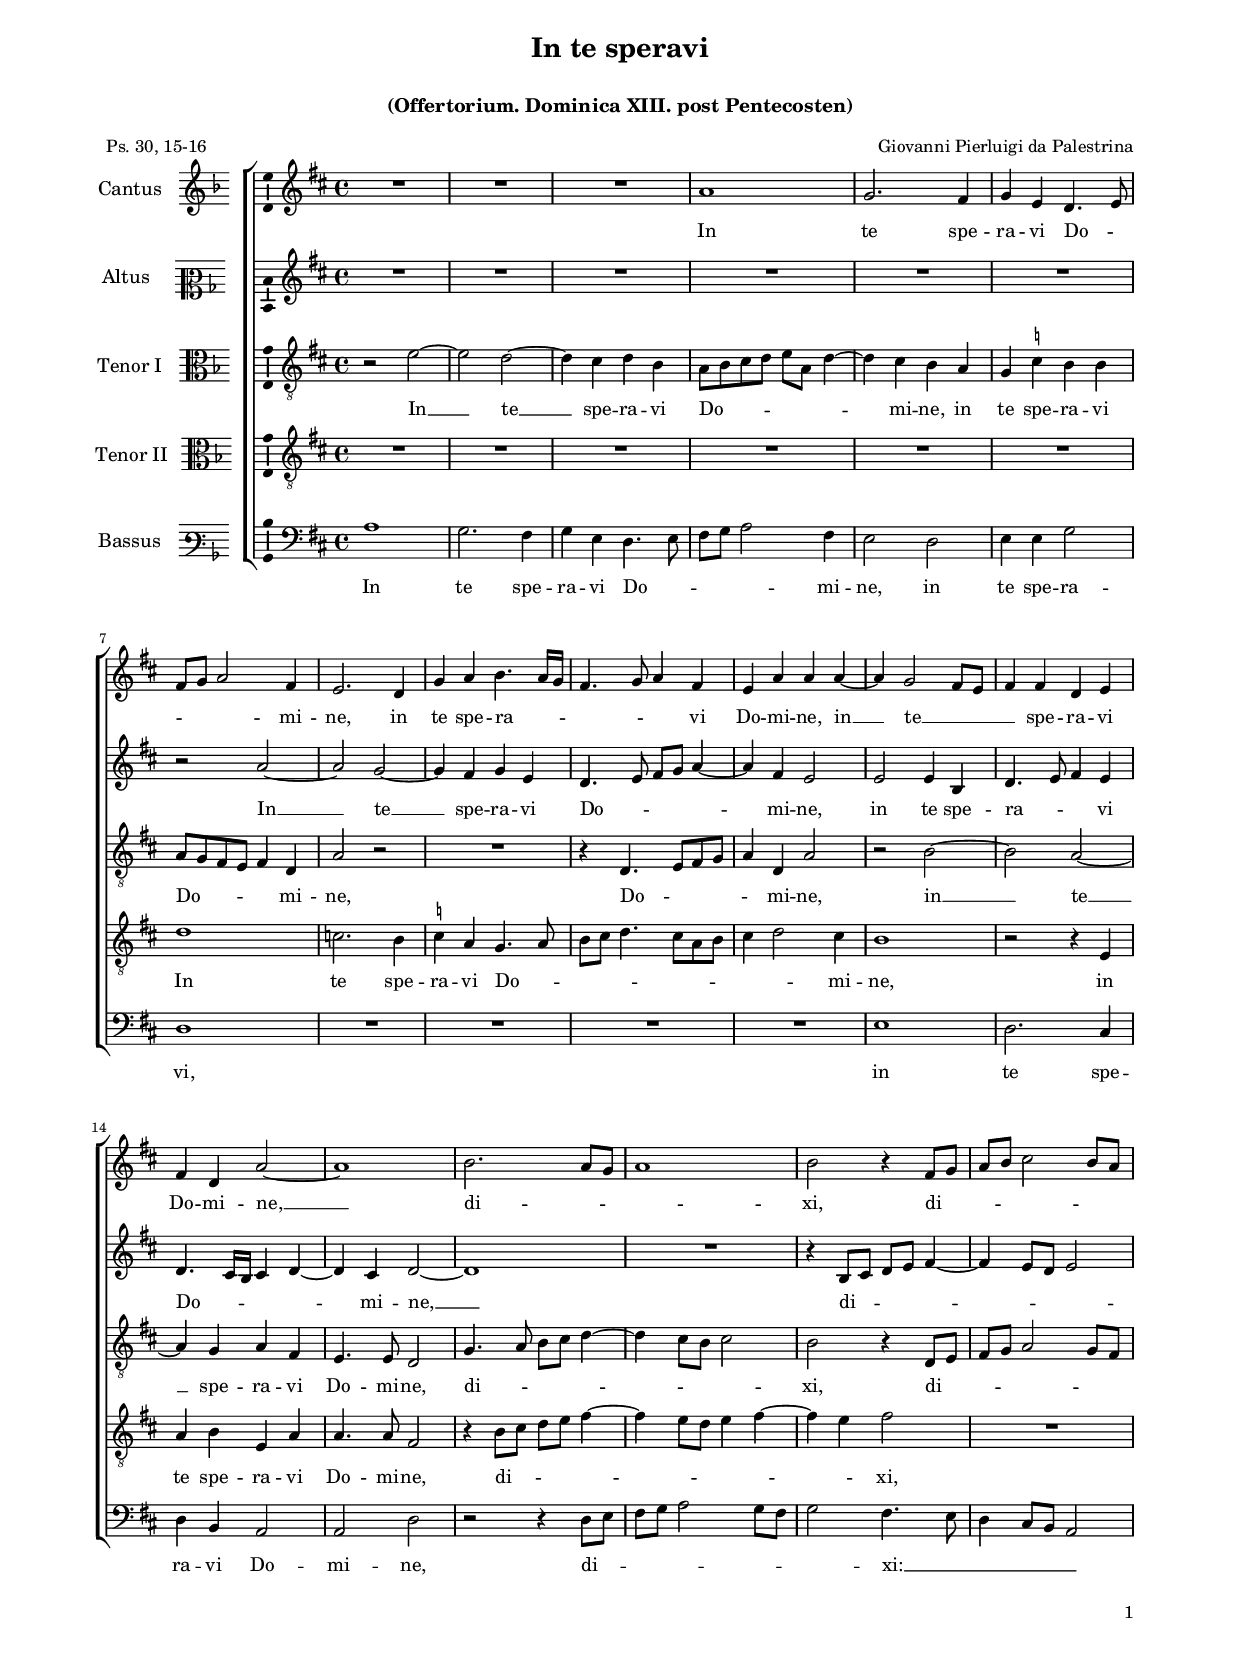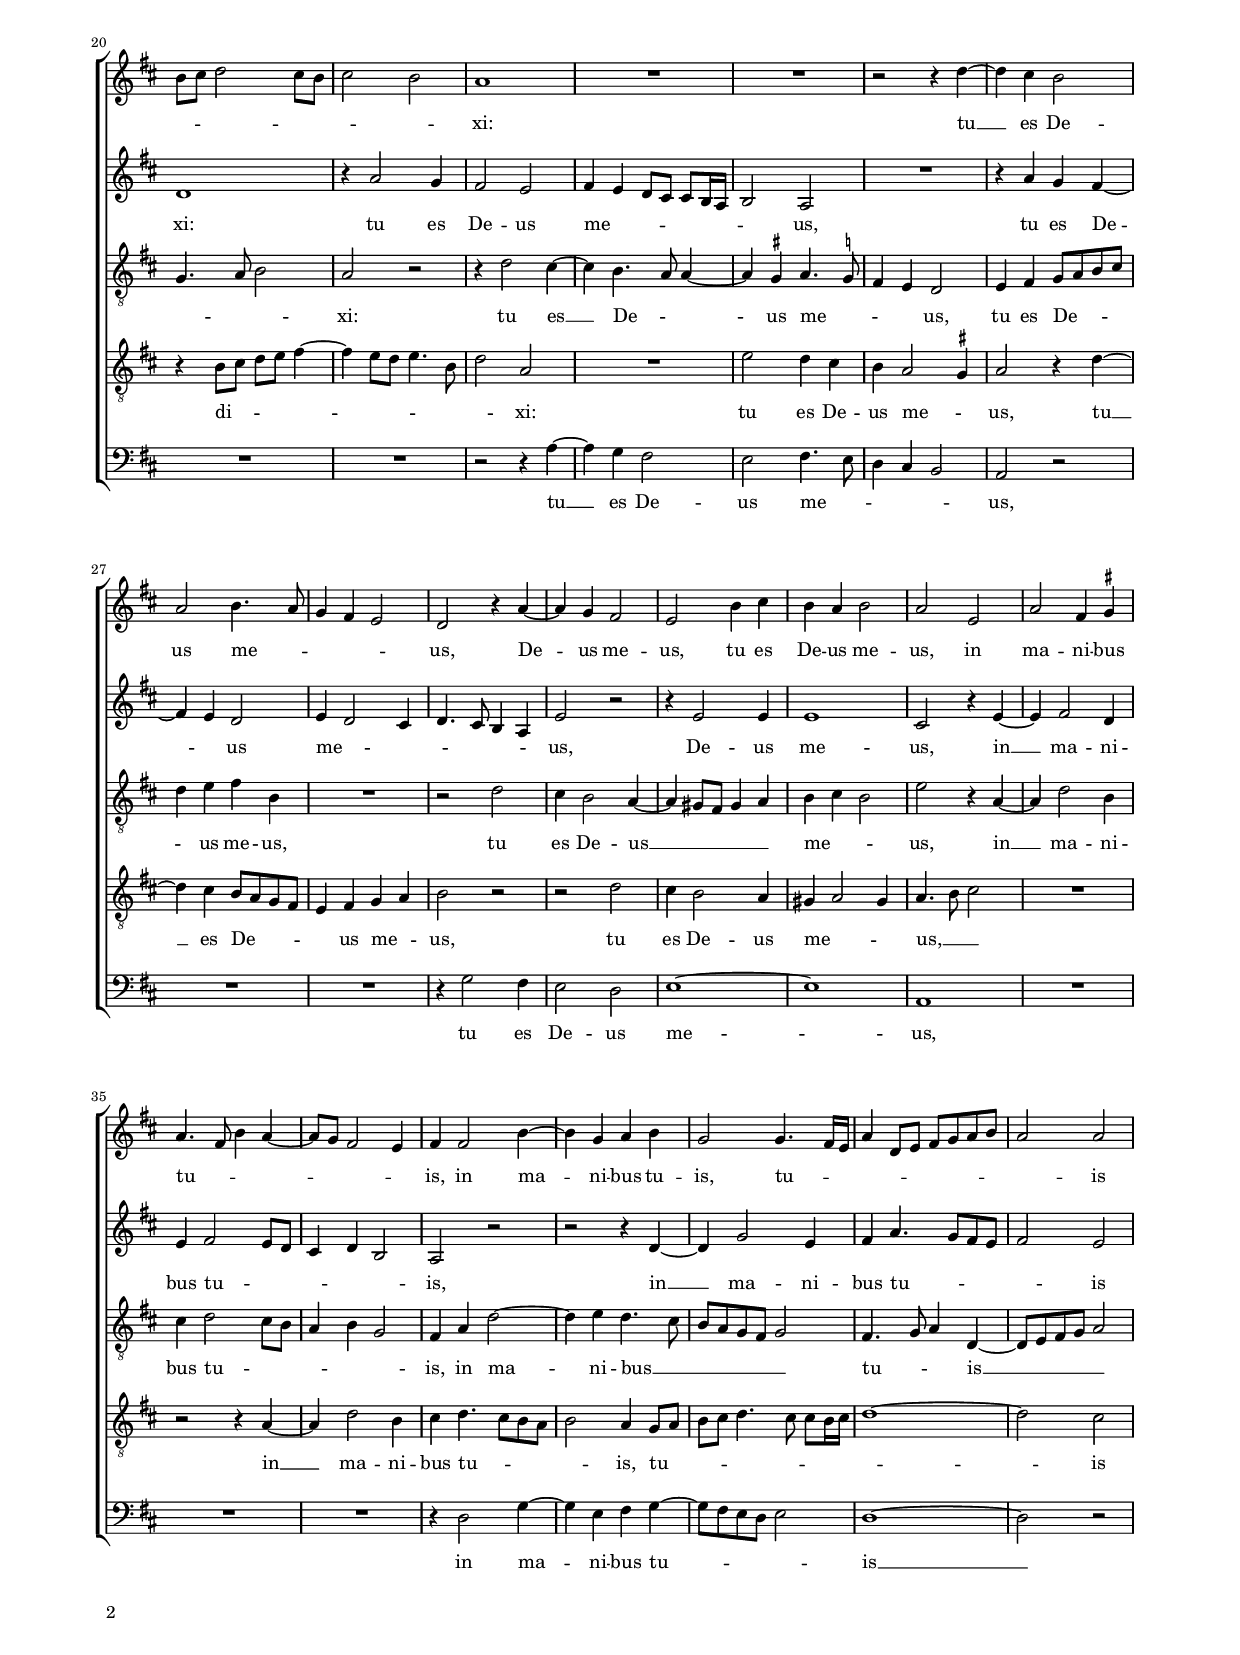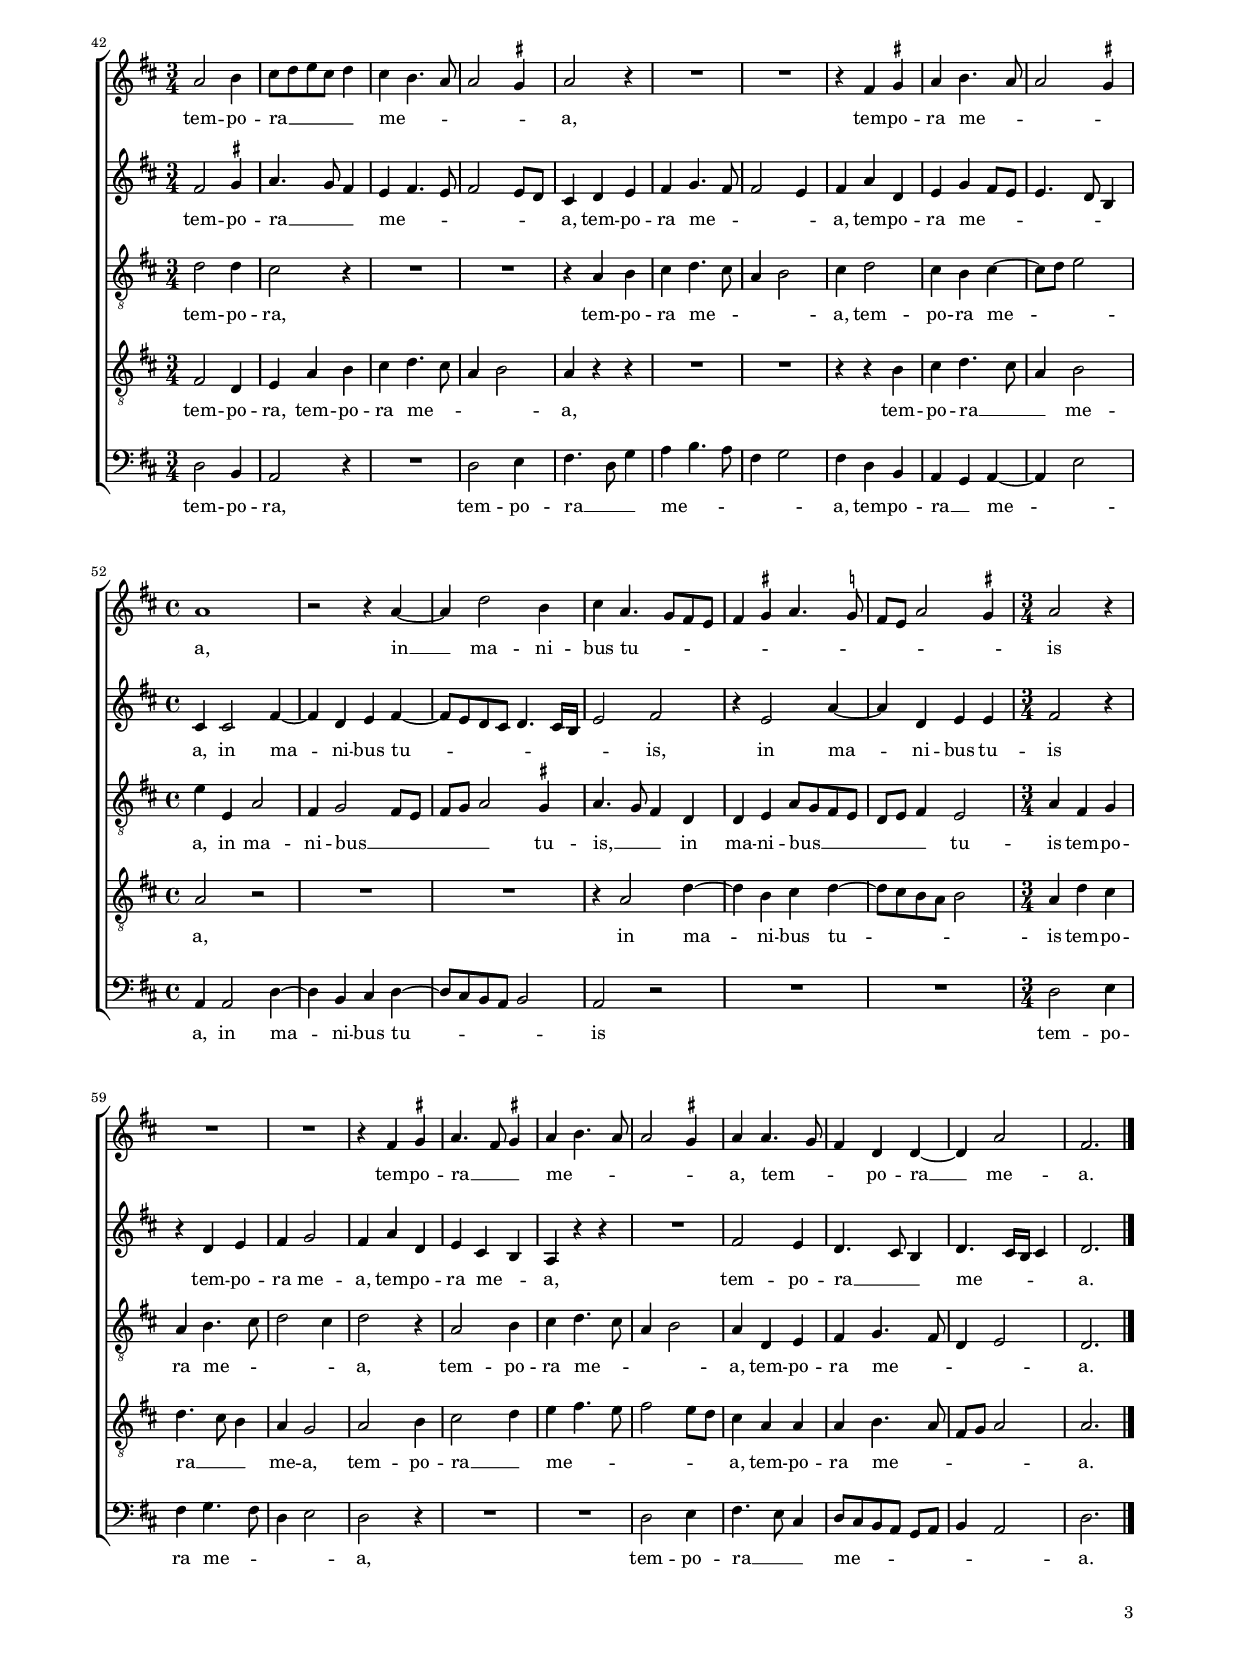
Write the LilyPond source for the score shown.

\header
{
  title="In te speravi"
  subtitle=\markup { \column { \transparent "x" "(Offertorium. Dominica XIII. post Pentecosten)" \transparent "x" } }
  composer="Giovanni Pierluigi da Palestrina"
  poet = "Ps. 30, 15-16"
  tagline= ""
}

\version "2.22.2"
\language deutsch
#(set-global-staff-size 15)
% #(set-default-paper-size "letter")
#(ly:set-option 'point-and-click #f)




	ficta = { \once \set suggestAccidentals = ##t }

	forget = #(define-music-function (music) (ly:music?) #{
		\accidentalStyle forget
		$music
		\accidentalStyle default
		#})


    
\paper
	{
	top-margin = 1.7 \cm
	bottom-margin = 1.1 \cm
	left-margin = 1.8 \cm
	right-margin = 1.8 \cm
	ragged-bottom = ##f
	ragged-last-bottom = ##f
	print-page-number = ##f
	system-system-spacing = #'((basic-distance . 17) (minimum-distance . 14) (padding . 7) (strechability . 150))
    oddFooterMarkup=\markup   \fill-line { "" \fromproperty #'page:page-number-string }
    evenFooterMarkup=\markup  \fill-line { \fromproperty #'page:page-number-string "" }
    last-bottom-spacing = #'((basic-distance . 12) (minimum-distance . 7) (padding . 4))
	systems-per-page = 3
%   page-count = 3
%	min-systems-per-page = 3
%	print-all-headers = ##t
%	print-first-page-number = ##t
%	first-page-number = 1
	}

	
global = {
    % \set Staff.autoBeaming = ##f
	\key f \major
	\time 4/4
    \set Score.tempoHideNote = ##t
    \tempo 4 = 90
    \skip 1*41
    \time 3/4
    \tempo 4 = 135
    \skip 2.*10
    \time 4/4
    \tempo 4=90
    \skip 1*6
    \time 3/4
    \tempo 4 = 135
    \skip 2.*11 \bar "|."
	}
    

incipitcantus = \markup { \score {
	{
	\set Staff.instrumentName = \markup { \fontsize #1 "Cantus" }
	\key f \major
	\clef violin
	s4 \bar ""
	}
	\layout  {
	raggedright = ##t
	indent = 1.6 \cm
	line-width = 2.2\cm
	\context { \Staff \remove Time_signature_engraver }
	\override Staff.Clef.Y-extent = #'(0 . 0)
	}} \hspace #1 }

      
incipitaltus = \markup { \score {
	{
	\set Staff.instrumentName = \markup { \fontsize #1 "Altus" }
	\key f \major
	\clef mezzosoprano
	s4 \bar ""
	}
	\layout  {
	raggedright = ##t
	indent = 1.6 \cm
	line-width = 2.2\cm
	\context { \Staff \remove Time_signature_engraver }
	\override Staff.Clef.Y-extent = #'(0 . 0)
	}} \hspace #1 }


incipittenor = \markup { \score {
	{
	\set Staff.instrumentName = \markup { \fontsize #1 "Tenor I" }
	\key f \major
	\clef alto
	s4 \bar ""
	}
	\layout  {
	raggedright = ##t
	indent = 1.6 \cm
	line-width = 2.2\cm
	\context { \Staff \remove Time_signature_engraver }
	\override Staff.Clef.Y-extent = #'(0 . 0)
	}} \hspace #1 }
      
      
incipitquintus = \markup { \score {
	{
	\set Staff.instrumentName = \markup { \fontsize #1 "Tenor II" }
	\key f \major
	\clef alto
	s4 \bar ""
	}
	\layout  {
	raggedright = ##t
	indent = 1.6 \cm
	line-width = 2.2\cm
	\context { \Staff \remove Time_signature_engraver }
	\override Staff.Clef.Y-extent = #'(0 . 0)
	}} \hspace #1 }
      
      
incipitbassus = \markup { \score {
	{
	\set Staff.instrumentName = \markup { \fontsize #1 "Bassus" }
	\key f \major
	\clef varbaritone
	s4 \bar ""
	}
	\layout  {
	raggedright = ##t
	indent = 1.6 \cm
	line-width = 2.2\cm
	\context { \Staff \remove Time_signature_engraver }
	\override Staff.Clef.Y-extent = #'(0 . 0)
	}} \hspace #1 }


cantus =  \relative c''
	{
	R1
	R1
	R1
	c1
%5
	b2. a4 |
	b4 g f4. g8
	a8 b c2 a4
	g2. f4
	b4 c d4. c16 b
%10
	a4. b8 c4 a |
	g4 c c c~
	c4 b2 a8 g
	a4 a f g
	a4 f c'2~
%15
	c1 |
	d2. c8 b
	c1
	d2 r4 a8 b
	c8 d e2 d8 c
%20
	d8 e f2 e8 d |
	e2 d
	c1
	R1
	R1
%25
	r2 r4 f~ |
	f4 e d2
	c2 d4. c8
	b4 a g2
	f2 r4 c'~
%30
	c4 b a2 |
	g2 d'4 e
	d4 c d2
	c2 g
	c2 a4 \ficta h
%35
	c4. a8 d4 c~ |
	c8 b a2 g4
	a4 a2 d4~
	d4 b c d
	b2 b4. a16 g
%40
	c4 f,8 g a b c d |
	c2 c
% Triple time
	c2 d4
	e8 f g e f4
	e4 d4. c8
%45
	c2 \ficta h4 |
	c2 r4
	R2.
	R2.
	r4 a \ficta h
%50
	c4 d4. c8 |
	c2 \ficta h4
% End of triple time
	c1
	r2 r4 c~
	c4 f2 d4
%55
	e4 c4. b8 a g |
	a4 \ficta h c4. \ficta b8
	a8 g c2 \ficta h4
% Triple time
	c2 r4
	R2.
%60
	R2. |
	r4 a \ficta h
	c4. a8 \ficta h4
	c4 d4. c8
	c2 \ficta h4
%65
	c4 c4. b8 |
	a4 f f~
	f4 c'2
	a2. |
	}


altus =  \relative c'
	{
	R1
	R1
	R1
	R1
%5
	R1 |
	R1
	r2 c'~
	c2 b~
	b4 a b g
%10
	f4. g8 a b c4~ |
	c4 a g2
	g2 g4 d
	f4. g8 a4 g
	f4. e16 d e4 f~
%15
	f4 e f2~ |
	f1
	R1
	r4 d8 e f g a4~
	a4 g8 f g2
%20
	f1 |
	r4 c'2 b4
	a2 g
	a4 g f8 e e8[ d16 c]
	d2 c
%25
	R1 |
	r4 c' b a~
	a4 g f2
	g4 f2 e4
	f4. e8 d4 c
%30
	g'2 r |
	r4 g2 g4
	g1
	e2 r4 g~
	g4 a2 f4
%35
	g4 a2 g8 f |
	e4 f d2
	c2 r
	r2 r4 f~
	f4 b2 g4
%40
	a4 c4. b8 a g |
	a2 g
% Triple time
	a2 \ficta h4
	c4. b8 a4
	g4 a4. g8
%45
	a2 g8 f |
	e4 f g
	a4 b4. a8
	a2 g4
	a4 c f,
%50
	g4 b a8 g |
	g4. f8 d4
% End of triple time
	e4 e2 a4~
	a4 f g a~
	a8 g f e f4. e16 d
%55
	g2 a |
	r4 g2 c4~
	c4 f, g g
% Triple time
	a2 r4
	r4 f g
%60
	a4 b2 |
	a4 c f,
	g4 e d
	c4 r r
	R2.
%65
	a'2 g4 |
	f4. e8 d4
	f4. e16 d e4
	f2. |
	}


tenor =  \relative c'
	{
	r2 g'~
	g2 f~
	f4 e f d
	c8 d e f g c, f4~
%5
	f4 e d c |
	b4 \ficta es d d
	c8 b a g a4 f
	c'2 r
	R1
%10
	r4 f,4. g8 a b |
	c4 f, c'2
	r2 d~
	d2 c~
	c4 b c a
%15
	g4. g8 f2 |
	b4. c8 d e f4~
	f4 e8 d e2
	d2 r4 f,8 g
	a8 b c2 b8 a
%20
	b4. c8 d2 |
	c2 r
	r4 f2 e4~
	e4 d4. c8 c4~
	c4 \ficta h c4. \ficta b8
%25
	a4 g f2 |
	g4 a b8 c d e
	f4 g a d,
	R1
	r2 f
%30
	e4 d2 c4~ |
	c4 h8 a h4 c
	d4 e d2
	g2 r4 c,~
	c4 f2 d4
%35
	e4 f2 e8 d |
	c4 d b2
	a4 c f2~
	f4 g f4. e8
	d8 c b a b2
%40
	a4. b8 c4 f,~ |
	f8 g a b c2
% Triple time
	f2 f4
	e2 r4
	R2.
%45
	R2. |
	r4 c d
	e4 f4. e8
	c4 d2
	e4 f2
%50
	e4 d e~ |
	e8 f g2
% End of triple time
	g4 g, c2
	a4 b2 a8 g
	a8 b c2 \ficta h4
%55
	c4. b8 a4 f |
	f4 g c8 b a g
	f8 g a4 g2
% Triple time
	c4 a b
	c4 d4. e8
%60
	f2 e4 |
	f2 r4
	c2 d4
	e4 f4. e8
	c4 d2
%65
	c4 f, g |
	a4 b4. a8
	f4 g2
	f2. |
	}


quintus  =  \relative c'
	{
	R1
	R1
	R1
	R1
%5
	R1 |
	R1
	f1
	es2. d4
	\ficta es4 c b4. c8
%10
	d8 e f4. e8 c d |
	e4 f2 e4
	d1
	r2 r4 g,
	c4 d g, c
%15
	c4. c8 a2 |
	r4 d8 e f g a4~
	a4 g8 f g4 a~
	a4 g a2
	R1
%20
	r4 d,8 e f g a4~ |
	a4 g8 f g4. d8
	f2 c
	R1
	g'2 f4 e
%25
	d4 c2 \ficta h4 |
	c2 r4 f~
	f4 e d8 c b a
	g4 a b c
	d2 r
%30
	r2 f |
	e4 d2 c4
	h4 c2 h4
	c4. d8 e2
	R1
%35
	r2 r4 c~ |
	c4 f2 d4
	e4 f4. e8 d c
	d2 c4 b8 c
	d8 e f4. e8 e d16 e
%40
	f1~ |
	f2 e
% Triple time
	a,2 f4
	g4 c d
	e4 f4. e8
%45
	c4 d2 |
	c4 r r
	R2.
	R2.
	r4 r d
%50
	e4 f4. e8 |
	c4 d2
% End of triple time
	c2 r
	R1
	R1
%55
	r4 c2 f4~ |
	f4 d e f~
	f8 e d c d2
% Triple time
	c4 f e
	f4. e8 d4
%60
	c4 b2 |
	c2 d4
	e2 f4
	g4 a4. g8
	a2 g8 f
%65
	e4 c c |
	c4 d4. c8
	a8 b c2
	c2. |
	}


bassus  =  \relative c
	{
	c'1
	b2. a4
	b4 g f4. g8
	a8 b c2 a4
%5
	g2 f |
	g4 g b2
	f1
	R1
	R1
%10
	R1 |
	R1
	g1
	f2. e4
	f4 d c2
%15
	c2 f |
	r2 r4 f8 g
	a8 b c2 b8 a
	b2 a4. g8
	f4 e8 d c2
%20
	R1 |
	R1
	r2 r4 c'~
	c4 b a2
	g2 a4. g8
%25
	f4 e d2 |
	c2 r
	R1
	R1
	r4 b'2 a4
%30
	g2 f |
	g1~
	g1
	c,1
	R1
%35
	R1 |
	R1
	r4 f2 b4~
	b4 g a b~
	b8 a g f g2
%40
	f1~ |
	f2 r
% Triple time
	f2 d4
	c2 r4
	R2.
%45
	f2 g4 |
	a4. f8 b4
	c4 d4. c8
	a4 b2
	a4 f d
%50
	c4 b c~ |
	c4 g'2
% End of triple time
	c,4 c2 f4~
	f4 d e f~
	f8 e d c d2
%55
	c2 r |
	R1
	R1
% Triple time
	f2 g4
	a4 b4. a8
%60
	f4 g2 |
	f2 r4
	R2.
	R2.
	f2 g4
%65
	a4. g8 e4 |
	f8 e d c b[ c]
	d4 c2
	f2. |
	}


lyricscantus = \lyricmode {
	In te spe -- ra -- vi Do -- _ _ _ _ mi -- ne,
    in te spe -- ra -- _ _ _ _ _ vi Do -- mi -- ne,
    in __ te __ _ _ _ spe -- ra -- vi Do -- mi -- ne, __
    di -- _ _ _ xi,
    di -- _ _ _ _ _ _ _ _ _ _ _ _ _ xi:
    tu __ es De -- us me -- _ _ _ _ us,
    De -- us me -- us,
    tu es De -- us me -- us,
    in ma -- ni -- bus tu -- _ _ _ _ _ _ is,
    in ma -- ni -- bus tu -- is,
    tu -- _ _ _ _ _ _ _ _ _ _ is
    tem -- po -- ra __ _ _ _ _ me -- _ _ _ _ a,
    tem -- po -- ra me -- _ _ _ a,
    in __ ma -- ni -- bus tu -- _ _ _ _ _ _ _ _ _ _ _ is
    tem -- po -- ra __ _ _ me -- _ _ _ _ a,
    tem -- _ _ po -- ra __ me -- a.
	}


lyricsaltus = \lyricmode {
	In __ te __ spe -- ra -- vi Do -- _ _ _ _ mi -- ne,
    in te spe -- ra -- _ _ vi Do -- _ _ _ _ mi -- ne, __
    di -- _ _ _ _ _ _ _ xi:
    tu es De -- us me -- _ _ _ _ _ _ _ us,
    tu es De -- _ us me -- _ _ _ _ _ _ us,
    De -- us me -- us,
    in __ ma -- ni -- bus tu -- _ _ _ _ _ is,
    in __ ma -- ni -- bus tu -- _ _ _ _ is
    tem -- po -- ra __ _ _ me -- _ _ _ _ _ a,
    tem -- po -- ra me -- _ _ _ a,
    tem -- po -- ra me -- _ _ _ _ _ a,
    in ma -- ni -- bus tu -- _ _ _ _ _ _ _ is,
    in ma -- ni -- bus tu -- is
    tem -- po -- ra me -- a,
    tem -- po -- ra me -- _ a,
    tem -- po -- ra __ _ _ me -- _ _ _ a.
	}


lyricstenor = \lyricmode {
	In __ te __ spe -- ra -- vi Do -- _ _ _ _ _ _ mi -- ne,
    in te spe -- ra -- vi Do -- _ _ _ _ mi -- ne,
    Do -- _ _ _ _ mi -- ne,
    in __ te __ spe -- ra -- vi Do -- mi -- ne,
    di -- _ _ _ _ _ _ _ xi,
    di -- _ _ _ _ _ _ _ _ _ xi:
    tu es __ De -- _ _ us me -- _ _ _ us,
    tu es De -- _ _ _ _ us me -- us,
    tu es De -- us __ _ _ _ _ me -- _ _ us,
    in __ ma -- ni -- bus tu -- _ _ _ _ _ is,
    in ma -- ni -- bus __ _ _ _ _ _ _ tu -- _ _ is __ _ _ _ _
    tem -- po -- ra,
    tem -- po -- ra me -- _ _ _ a,
    tem -- po -- ra me -- _ _ a,
    in ma -- ni -- bus __ _ _ _ _ _ tu -- is, __ _ _
    in ma -- ni -- bus __ _ _ _ _ _ _ tu -- is
    tem -- po -- ra me -- _ _ _ a,
    tem -- po -- ra me -- _ _ _ a,
    tem -- po -- ra me -- _ _ _ a.
	}


lyricsquintus = \lyricmode {
	In te spe -- ra -- vi Do -- _ _ _ _ _ _ _ _ _ mi -- ne,
    in te spe -- ra -- vi Do -- mi -- ne,
    di -- _ _ _ _ _ _ _ _ _ xi,
    di -- _ _ _ _ _ _ _ _ _ xi:
    tu es De -- us me -- _ us,
    tu __ es De -- _ _ _ _ us me -- _ us,
    tu es De -- us me -- _ _ us, __ _ _
    in __ ma -- ni -- bus tu -- _ _ _ _ is,
    tu -- _ _ _ _ _ _ _ _ _ is
    tem -- po -- ra,
    tem -- po -- ra me -- _ _ _ a,
    tem -- po -- ra __ _ _ me -- a,
    in ma -- ni -- bus tu -- _ _ _ _ is
    tem -- po -- ra __ _ _ me -- a,
    tem -- po -- ra __ _ me -- _ _ _ _ _ a,
    tem -- po -- ra me -- _ _ _ _ a.
	}


lyricsbassus = \lyricmode {
	In te spe -- ra -- vi Do -- _ _ _ _ mi -- ne,
    in te spe -- ra -- vi,
    in te spe -- ra -- vi Do -- mi -- ne,
    di -- _ _ _ _ _ _ _ xi: __ _ _ _ _ _
    tu __ es De -- us me -- _ _ _ _ us,
    tu es De -- us me -- us,
    in ma -- ni -- bus tu -- _ _ _ _ is __
    tem -- po -- ra,
    tem -- po -- ra __ _ _ me -- _ _ _ _ a,
    tem -- po -- ra __ _ me -- _ a,
    in ma -- ni -- bus tu -- _ _ _ _ is
    tem -- po -- ra me -- _ _ _ a,
    tem -- po -- ra __ _ _ me -- _ _ _ _ _ _ _ a.
	}


\score
{  
    \transpose f d {
	\new ChoirStaff \with { \override StaffGrouper.staff-staff-spacing.basic-distance = #12 }
	<<

	\new Staff << \global
	\new Voice="v1" {
		\set Staff.instrumentName=\incipitcantus
%		\set Staff.instrumentName= "S"
		\set Staff.midiInstrument = "reed organ"
		\clef violin
		\cantus }
	\new Lyrics \lyricsto "v1" {\lyricscantus }
	>>


	\new Staff << \global
	\new Voice="v2" {
		\set Staff.instrumentName=\incipitaltus
%		\set Staff.instrumentName= "A"
		\set Staff.midiInstrument = "reed organ"
		\clef violin % "G_8"
		\altus}
	\new Lyrics \lyricsto "v2" {\lyricsaltus }
	>>


	\new Staff << \global
	\new Voice="v3" {
		\set Staff.instrumentName=\incipittenor
%		\set Staff.instrumentName= "T"
		\set Staff.midiInstrument = "reed organ"
		\clef "G_8"
		\tenor }
	\new Lyrics \lyricsto "v3" {\lyricstenor }
	>>


	\new Staff << \global
	\new Voice="v5" {
		\set Staff.instrumentName=\incipitquintus
%		\set Staff.instrumentName= "Q"
		\set Staff.midiInstrument = "reed organ"
		\clef "G_8"
		\quintus}
	\new Lyrics \lyricsto "v5" {\lyricsquintus }
	>>


	\new Staff << \global
	\new Voice="v4" {
		\set Staff.instrumentName=\incipitbassus
%		\set Staff.instrumentName= "B"
		\set Staff.midiInstrument = "reed organ"
		\clef bass 
		\bassus }
	\new Lyrics \lyricsto "v4" {\lyricsbassus}
	>>

	>>
	} % transpose

	\layout
	{
	indent = 2.5\cm
	\context { \Lyrics \override VerticalAxisGroup.nonstaff-relatedstaff-spacing.padding = #1.4 }
%	\context { \Lyrics \override LyricText.font-size = #1 }
	\context { \Staff \override TimeSignature.break-visibility = #end-of-line-invisible }
	\context { \Staff \consists "Ambitus_engraver" }
%   \context { \Staff \consists "Custos_engraver" }
%   \context { \Staff \override Custos.style = #'mensural }
%	\context { \Voice \override Slur.transparent = ##t }
	\context { \Score \override BarNumber.padding = #2 }
	\context { \Voice \override NoteHead.style = #'baroque }
	}

\midi
	{
    	
	}

}


% EOF
